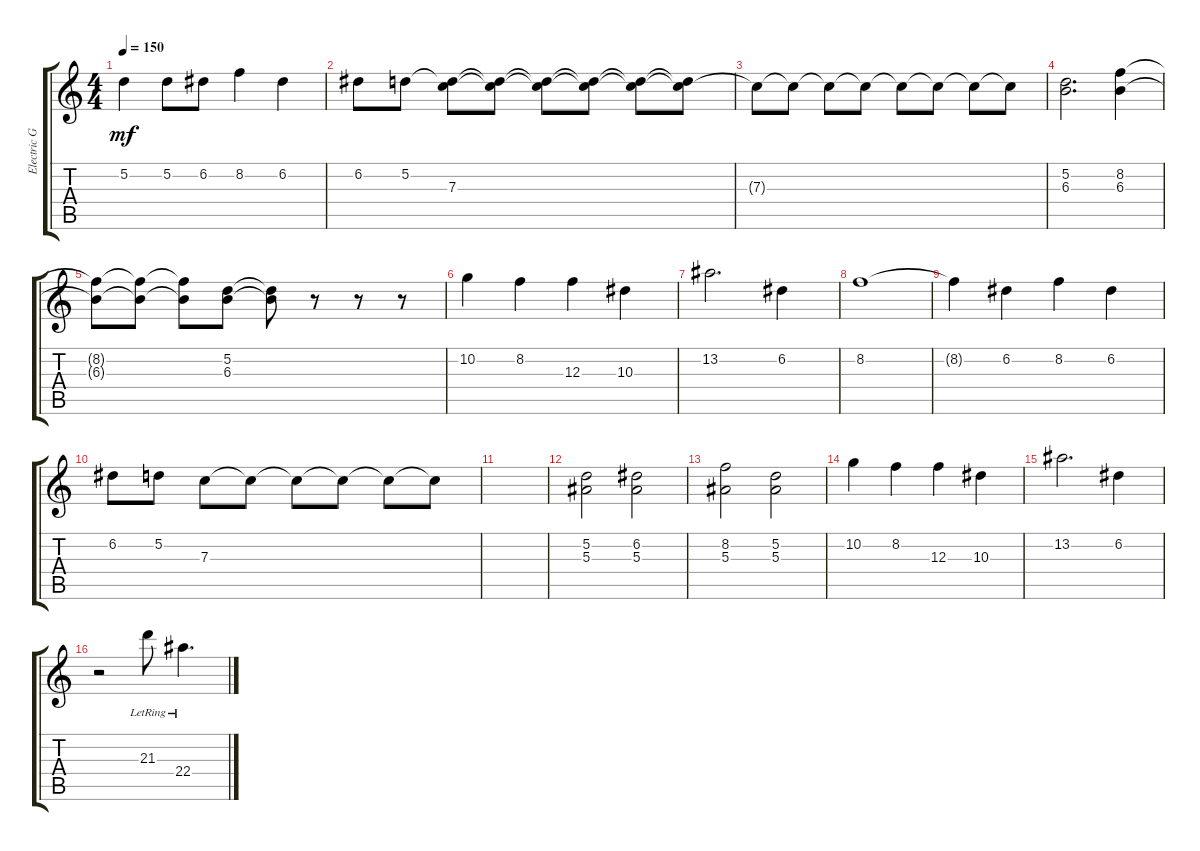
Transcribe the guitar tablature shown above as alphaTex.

\track ("Electric Guitar" "Electric G") {instrument electricguitarclean}
\staff {score tabs}
\tuning (D4 A3 F3 C3 G2 C2) {hide}
\ts (4 4)
\tempo 150
\clef g2
\ks c
5.2{t}.4{dy mf} 5.2.8 6.2.8 8.2.4 6.2.4 |
6.2.8 5.2.8 (5.2{t} 7.3).8 (5.2{t} 7.3{t}).8 (5.2{t} 7.3{t}).8 (5.2{t} 7.3{t}).8 (5.2{t} 7.3{t}).8 (5.2{t} 7.3{t}).8 |
7.3{t}.8 7.3{t}.8 7.3{t}.8 7.3{t}.8 7.3{t}.8 7.3{t}.8 7.3{t}.8 7.3{t}.8 |
(5.2 6.3).2{d} (8.2 6.3).4 |
(8.2{t} 6.3{t}).8 (8.2{t} 6.3{t}).8 (8.2{t} 6.3{t}).8 (5.2 6.3).8 (5.2{t} 6.3{t}).8 r.8 r.8 r.8 |
10.2.4 8.2.4 12.3.4 10.3.4 |
13.2.2{d} 6.2.4 |
8.2.1 |
8.2{t}.4 6.2.4 8.2.4 6.2.4 |
6.2.8 5.2.8 7.3.8 7.3{t}.8 7.3{t}.8 7.3{t}.8 7.3{t}.8 7.3{t}.8 |
|
(5.2 5.3).2 (6.2 5.3).2 |
(8.2 5.3).2 (5.2 5.3).2 |
10.2.4 8.2.4 12.3.4 10.3.4 |
13.2.2{d} 6.2.4 |
r.2 21.3{lr}.8 22.4{lr}.4{d}
